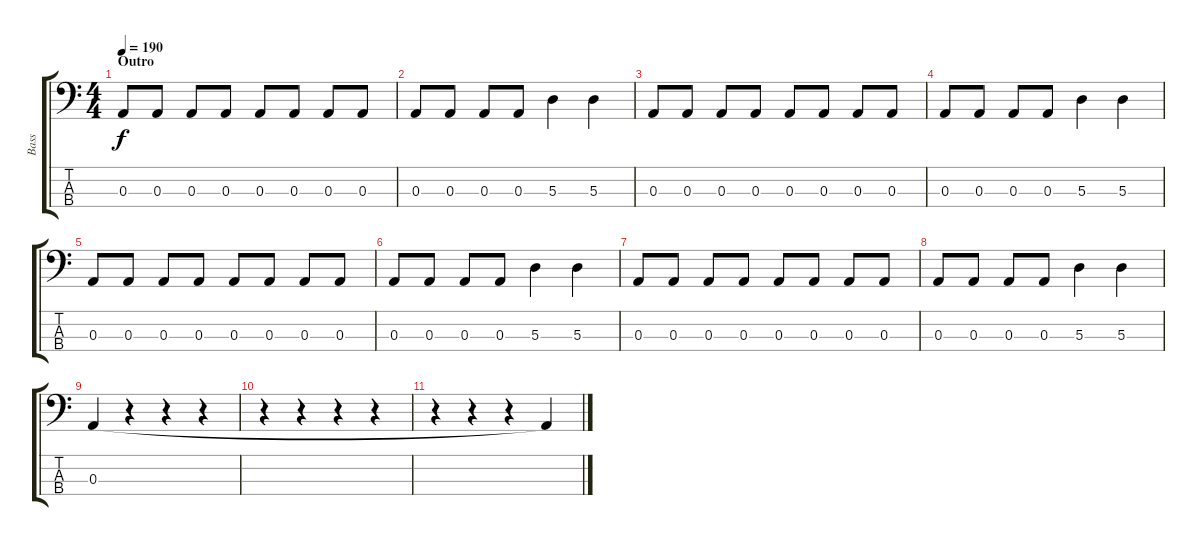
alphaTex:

\track ("Bass" "Bass") {instrument electricbassfinger}
\staff {score tabs}
\tuning (G2 D2 A1 E1) {hide}
\ts (4 4)
\section ("" "Outro")
\tempo 190
\clef f4
\ks c
0.3.8{dy f} 0.3.8 0.3.8 0.3.8 0.3.8 0.3.8 0.3.8 0.3.8 |
0.3.8 0.3.8 0.3.8 0.3.8 5.3.4 5.3.4 |
0.3.8 0.3.8 0.3.8 0.3.8 0.3.8 0.3.8 0.3.8 0.3.8 |
0.3.8 0.3.8 0.3.8 0.3.8 5.3.4 5.3.4 |
0.3.8 0.3.8 0.3.8 0.3.8 0.3.8 0.3.8 0.3.8 0.3.8 |
0.3.8 0.3.8 0.3.8 0.3.8 5.3.4 5.3.4 |
0.3.8 0.3.8 0.3.8 0.3.8 0.3.8 0.3.8 0.3.8 0.3.8 |
0.3.8 0.3.8 0.3.8 0.3.8 5.3.4 5.3.4 |
0.3.4 r.4 r.4 r.4 |
r.4 r.4 r.4 r.4 |
r.4 r.4 r.4 0.3{t}.4
